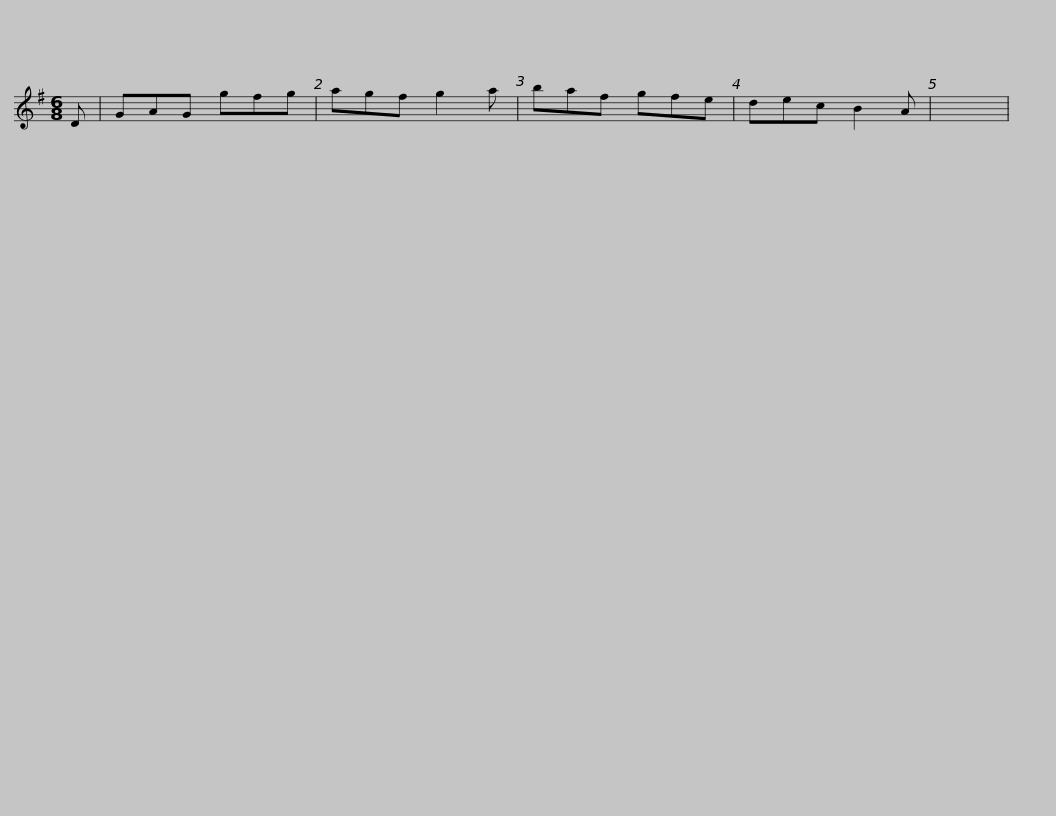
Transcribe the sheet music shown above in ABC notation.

X:1
L:1/8
M:6/8
I:linebreak $
K:G
V:1 treble
V:1
 D | GAG gfg | agf g2 a | baf gfe | dec B2 A | %5
 x6 | %6
